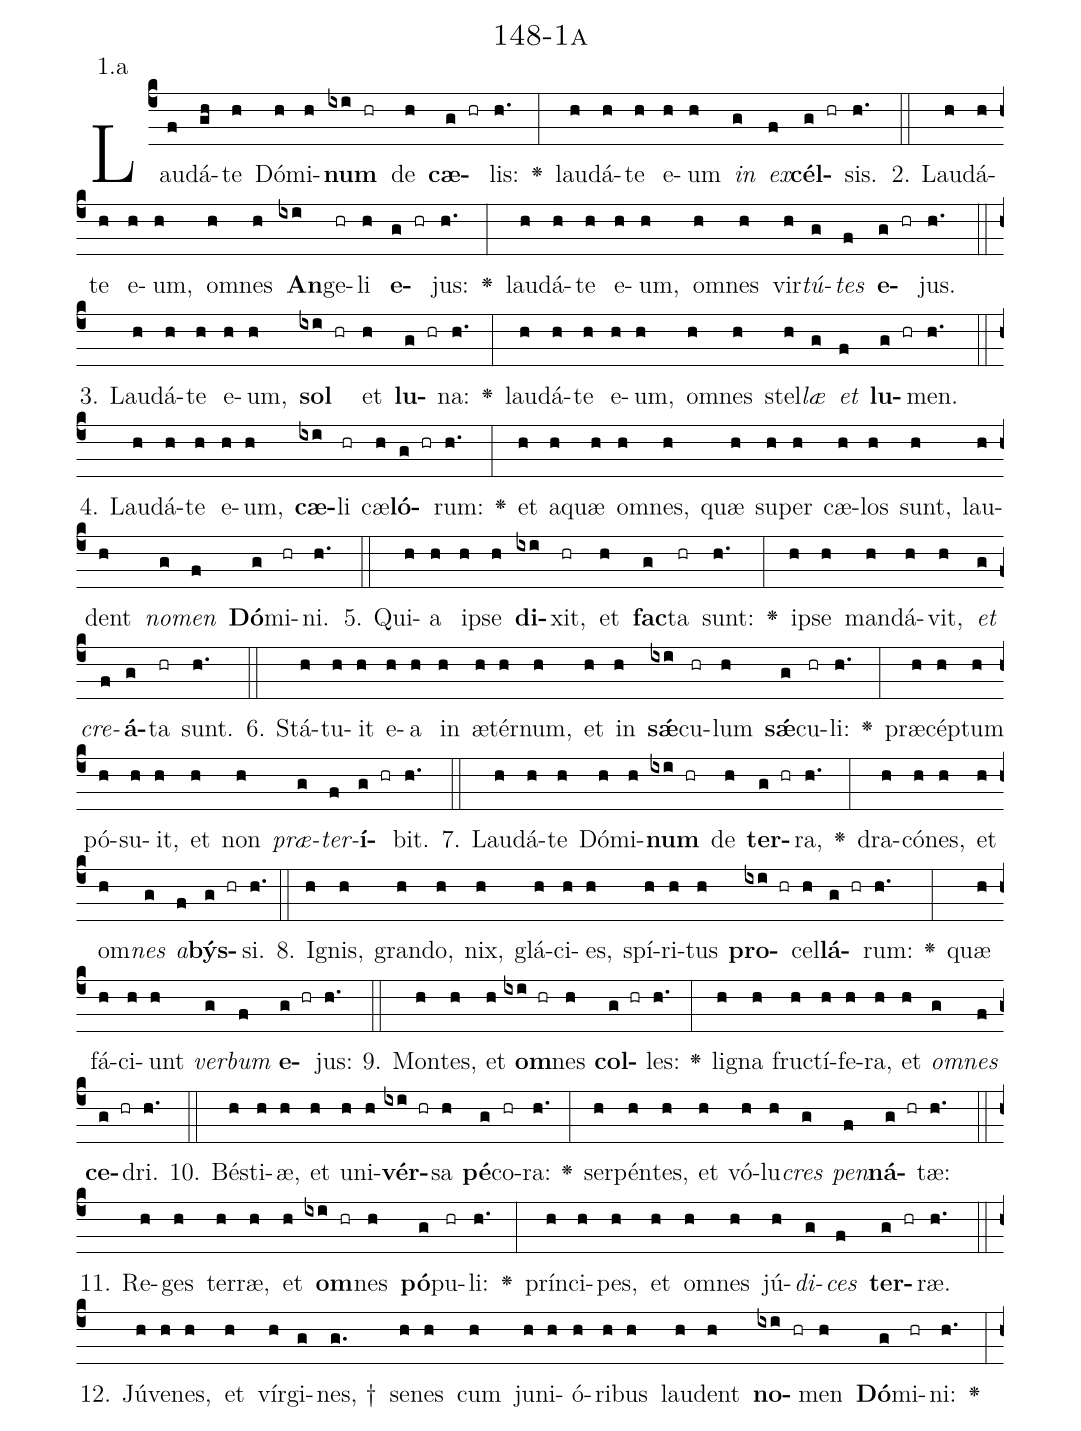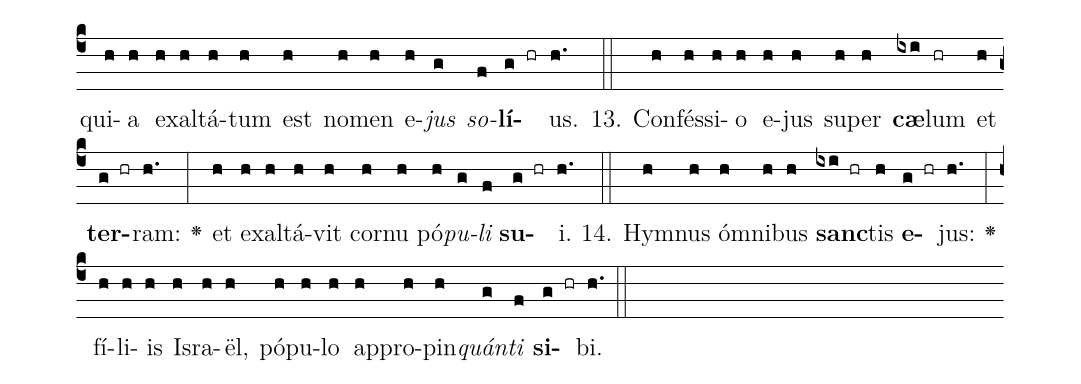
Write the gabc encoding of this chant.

name: 148-1a;
annotation: 1.a;
%%
(c4)Lau(f)dá(gh)te(h) Dó(h)mi(h)<b>num</b>(ixi hr) de(h) <b>cæ</b>(g hr)lis:(h.) <v>\greheightstar</v>(:) lau(h)dá(h)te(h) e(h)um(h) <i>in</i>(g) <i>ex</i>(f)<b>cél</b>(g hr)sis.(h.) (::)
2. Lau(h)dá(h)te(h) e(h)um,(h) om(h)nes(h) <b>An</b>(ixi)ge(hr)li(h) <b>e</b>(g hr)jus:(h.) <v>\greheightstar</v>(:) lau(h)dá(h)te(h) e(h)um,(h) om(h)nes(h) vir(h)<i>tú</i>(g)<i>tes</i>(f) <b>e</b>(g hr)jus.(h.) (::)
3. Lau(h)dá(h)te(h) e(h)um,(h) <b>sol</b>(ixi hr) et(h) <b>lu</b>(g hr)na:(h.) <v>\greheightstar</v>(:) lau(h)dá(h)te(h) e(h)um,(h) om(h)nes(h) stel(h)<i>læ</i>(g) <i>et</i>(f) <b>lu</b>(g hr)men.(h.) (::)
4. Lau(h)dá(h)te(h) e(h)um,(h) <b>cæ</b>(ixi)li(hr) cæ(h)<b>ló</b>(g hr)rum:(h.) <v>\greheightstar</v>(:) et(h) a(h)quæ(h) om(h)nes,(h) quæ(h) su(h)per(h) cæ(h)los(h) sunt,(h) lau(h)dent(h) <i>no</i>(g)<i>men</i>(f) <b>Dó</b>(g)mi(hr)ni.(h.) (::)
5. Qui(h)a(h) ip(h)se(h) <b>di</b>(ixi)xit,(hr) et(h) <b>fac</b>(g)ta(hr) sunt:(h.) <v>\greheightstar</v>(:) ip(h)se(h) man(h)dá(h)vit,(h) <i>et</i>(g) <i>cre</i>(f)<b>á</b>(g)ta(hr) sunt.(h.) (::)
6. Stá(h)tu(h)it(h) e(h)a(h) in(h) æ(h)tér(h)num,(h) et(h) in(h) <b>sǽ</b>(ixi)cu(hr)lum(h) <b>sǽ</b>(g)cu(hr)li:(h.) <v>\greheightstar</v>(:) præ(h)cép(h)tum(h) pó(h)su(h)it,(h) et(h) non(h) <i>præ</i>(g)<i>ter</i>(f)<b>í</b>(g hr)bit.(h.) (::)
7. Lau(h)dá(h)te(h) Dó(h)mi(h)<b>num</b>(ixi hr) de(h) <b>ter</b>(g hr)ra,(h.) <v>\greheightstar</v>(:) dra(h)có(h)nes,(h) et(h) om(h)<i>nes</i>(g) <i>a</i>(f)<b>býs</b>(g hr)si.(h.) (::)
8. I(h)gnis,(h) gran(h)do,(h) nix,(h) glá(h)ci(h)es,(h) spí(h)ri(h)tus(h) <b>pro</b>(ixi hr)cel(h)<b>lá</b>(g hr)rum:(h.) <v>\greheightstar</v>(:) quæ(h) fá(h)ci(h)unt(h) <i>ver</i>(g)<i>bum</i>(f) <b>e</b>(g hr)jus:(h.) (::)
9. Mon(h)tes,(h) et(h) <b>om</b>(ixi hr)nes(h) <b>col</b>(g hr)les:(h.) <v>\greheightstar</v>(:) li(h)gna(h) fruc(h)tí(h)fe(h)ra,(h) et(h) <i>om</i>(g)<i>nes</i>(f) <b>ce</b>(g hr)dri.(h.) (::)
10. Bés(h)ti(h)æ,(h) et(h) u(h)ni(h)<b>vér</b>(ixi hr)sa(h) <b>pé</b>(g)co(hr)ra:(h.) <v>\greheightstar</v>(:) ser(h)pén(h)tes,(h) et(h) vó(h)lu(h)<i>cres</i>(g) <i>pen</i>(f)<b>ná</b>(g hr)tæ:(h.) (::)
11. Re(h)ges(h) ter(h)ræ,(h) et(h) <b>om</b>(ixi hr)nes(h) <b>pó</b>(g)pu(hr)li:(h.) <v>\greheightstar</v>(:) prín(h)ci(h)pes,(h) et(h) om(h)nes(h) jú(h)<i>di</i>(g)<i>ces</i>(f) <b>ter</b>(g hr)ræ.(h.) (::)
12. Jú(h)ve(h)nes,(h) et(h) vír(h)gi(g)nes, †(g.) se(h)nes(h) cum(h) ju(h)ni(h)ó(h)ri(h)bus(h) lau(h)dent(h) <b>no</b>(ixi hr)men(h) <b>Dó</b>(g)mi(hr)ni:(h.) <v>\greheightstar</v>(:) qui(h)a(h) ex(h)al(h)tá(h)tum(h) est(h) no(h)men(h) e(h)<i>jus</i>(g) <i>so</i>(f)<b>lí</b>(g hr)us.(h.) (::)
13. Con(h)fés(h)si(h)o(h) e(h)jus(h) su(h)per(h) <b>cæ</b>(ixi)lum(hr) et(h) <b>ter</b>(g hr)ram:(h.) <v>\greheightstar</v>(:) et(h) ex(h)al(h)tá(h)vit(h) cor(h)nu(h) pó(h)<i>pu</i>(g)<i>li</i>(f) <b>su</b>(g hr)i.(h.) (::)
14. Hym(h)nus(h) óm(h)ni(h)bus(h) <b>sanc</b>(ixi hr)tis(h) <b>e</b>(g hr)jus:(h.) <v>\greheightstar</v>(:) fí(h)li(h)is(h) Is(h)ra(h)ël,(h) pó(h)pu(h)lo(h) ap(h)pro(h)pin(h)<i>quán</i>(g)<i>ti</i>(f) <b>si</b>(g hr)bi.(h.) (::)
